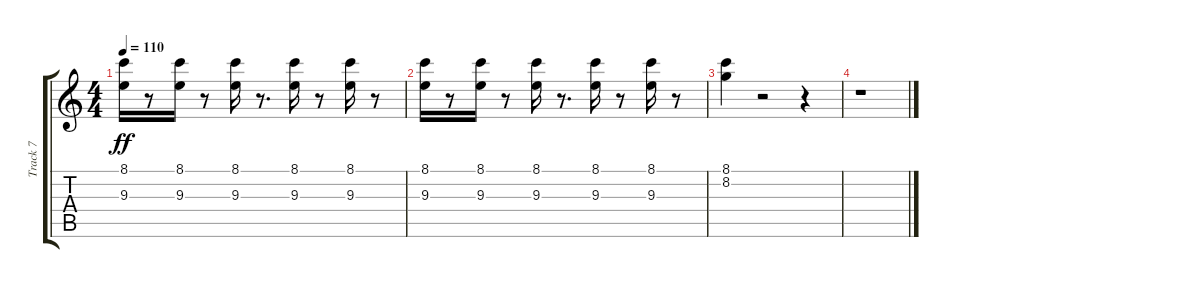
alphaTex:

\track ("Track 7" "Track 7") {instrument electricguitarclean}
\staff {score tabs}
\tuning (E4 B3 G3 D3 A2 E2) {hide}
\ts (4 4)
\tempo 110
\clef g2
\ks c
(8.1 9.3).16{dy ff} r.8 (8.1 9.3).16 r.8 (8.1 9.3).16 r.8{d} (8.1 9.3).16 r.8 (8.1 9.3).16 r.8 |
(8.1 9.3).16 r.8 (8.1 9.3).16 r.8 (8.1 9.3).16 r.8{d} (8.1 9.3).16 r.8 (8.1 9.3).16 r.8 |
(8.1 8.2).4 r.2 r.4 |
r.1
